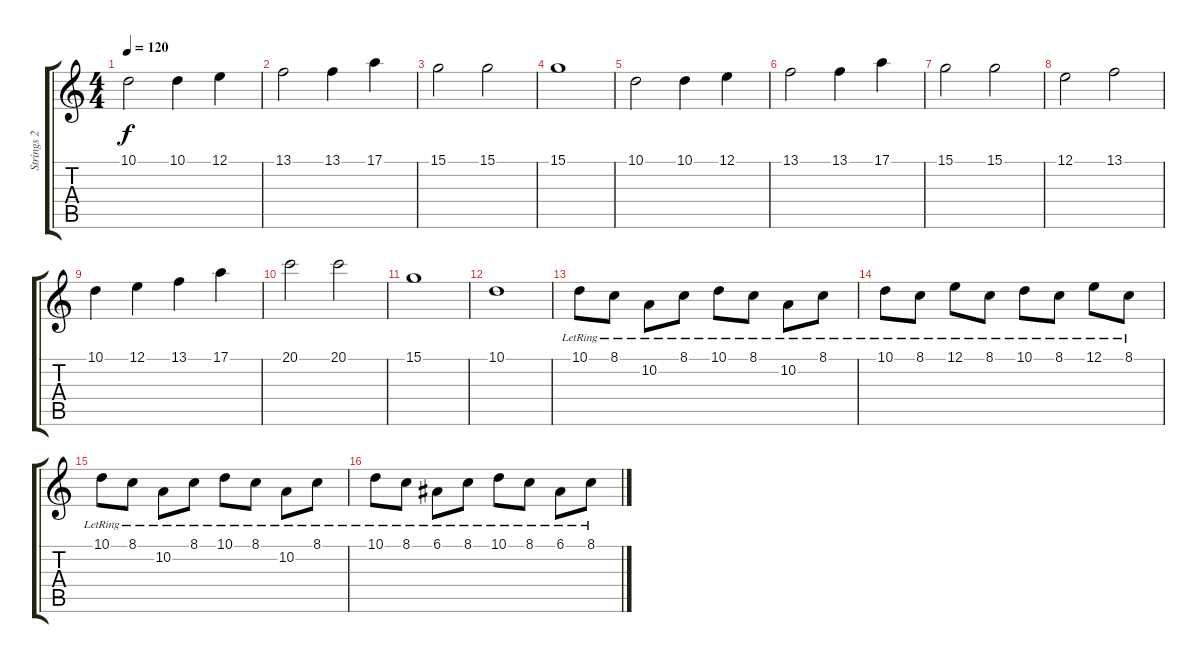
\track ("Strings 2" "Strings 2") {instrument stringensemble1}
\staff {score tabs}
\tuning (E4 B3 G3 D3 A2 E2) {hide}
\ts (4 4)
\tempo 120
\clef g2
\ks c
10.1.2{dy f volume 16 instrument flute} 10.1.4 12.1.4 |
13.1.2 13.1.4 17.1.4 |
15.1.2 15.1.2 |
15.1.1 |
10.1.2{volume 16 instrument flute} 10.1.4 12.1.4 |
13.1.2 13.1.4 17.1.4 |
15.1.2 15.1.2 |
12.1.2 13.1.2 |
10.1.4{volume 16 instrument flute} 12.1.4 13.1.4 17.1.4 |
20.1.2 20.1.2 |
15.1.1 |
10.1.1 |
10.1{lr}.8{volume 12 instrument stringensemble1} 8.1{lr}.8 10.2{lr}.8 8.1{lr}.8 10.1{lr}.8 8.1{lr}.8 10.2{lr}.8 8.1{lr}.8 |
10.1{lr}.8 8.1{lr}.8 12.1{lr}.8 8.1{lr}.8 10.1{lr}.8 8.1{lr}.8 12.1{lr}.8 8.1{lr}.8 |
10.1{lr}.8 8.1{lr}.8 10.2{lr}.8 8.1{lr}.8 10.1{lr}.8 8.1{lr}.8 10.2{lr}.8 8.1{lr}.8 |
10.1{lr}.8 8.1{lr}.8 6.1{lr}.8 8.1{lr}.8 10.1{lr}.8 8.1{lr}.8 6.1{lr}.8 8.1{lr}.8
